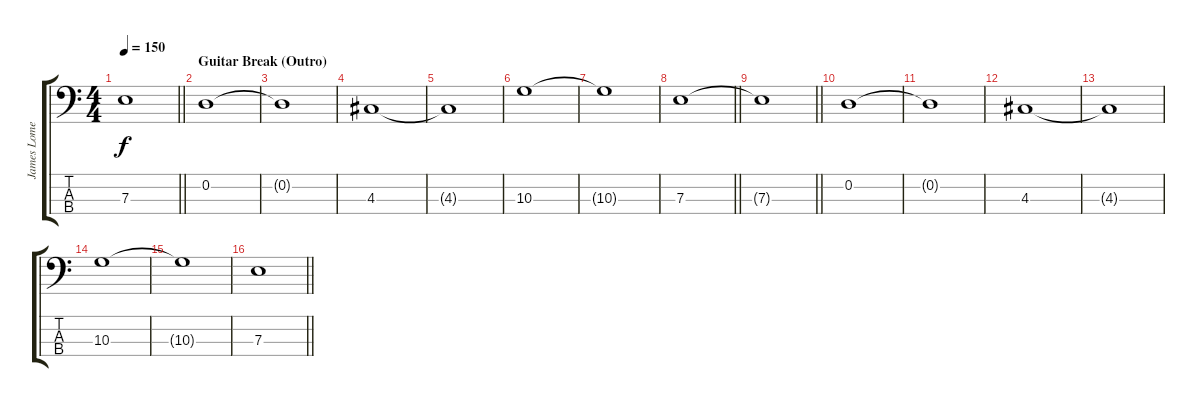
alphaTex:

\track ("James Lomenzo" "James Lome") {instrument electricbasspick}
\staff {score tabs}
\tuning (G2 D2 A1 E1) {hide}
\ts (4 4)
\tempo 150
\clef f4
\barLineRight lightlight
\ks c
7.3{t}.1{dy f} |
\section ("" "Guitar Break (Outro)")
0.2.1 |
0.2{t}.1 |
4.3.1 |
4.3{t}.1 |
10.3.1 |
10.3{t}.1 |
\barLineRight lightlight
7.3.1 |
\barLineRight lightlight
7.3{t}.1 |
0.2.1 |
0.2{t}.1 |
4.3.1 |
4.3{t}.1 |
10.3.1 |
10.3{t}.1 |
\barLineRight lightlight
7.3.1
